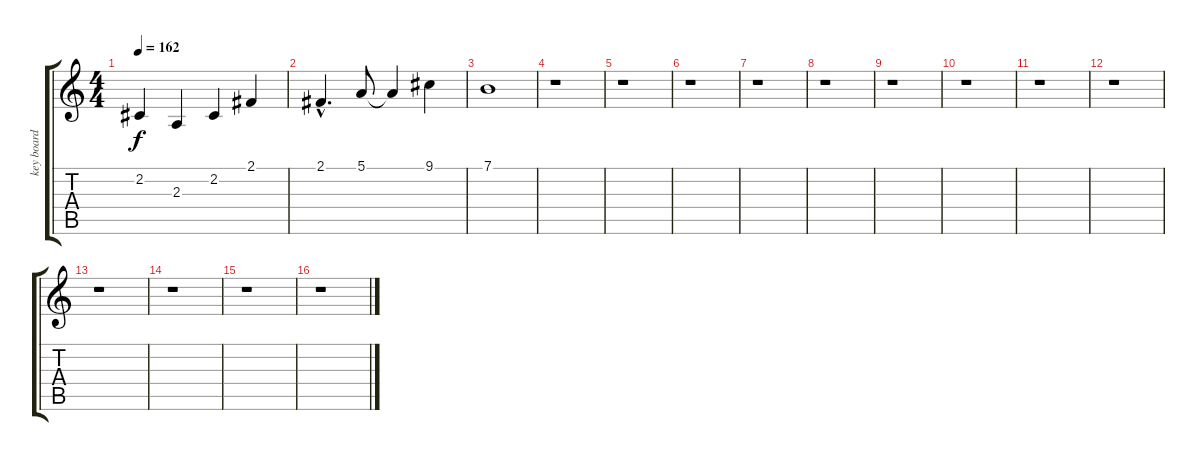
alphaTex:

\track ("key board" "key board") {instrument electricgrandpiano}
\staff {score tabs}
\tuning (E4 B3 G3 D3 A2 E2) {hide}
\ts (4 4)
\tempo 162
\clef g2
\ks c
2.2.4{dy f} 2.3.4 2.2.4 2.1.4 |
2.1{hac}.4{d} 5.1.8 5.1{t}.4 9.1.4 |
7.1.1 |
r.1 |
r.1 |
r.1 |
r.1 |
r.1 |
r.1 |
r.1 |
r.1 |
r.1 |
r.1 |
r.1 |
r.1 |
r.1
